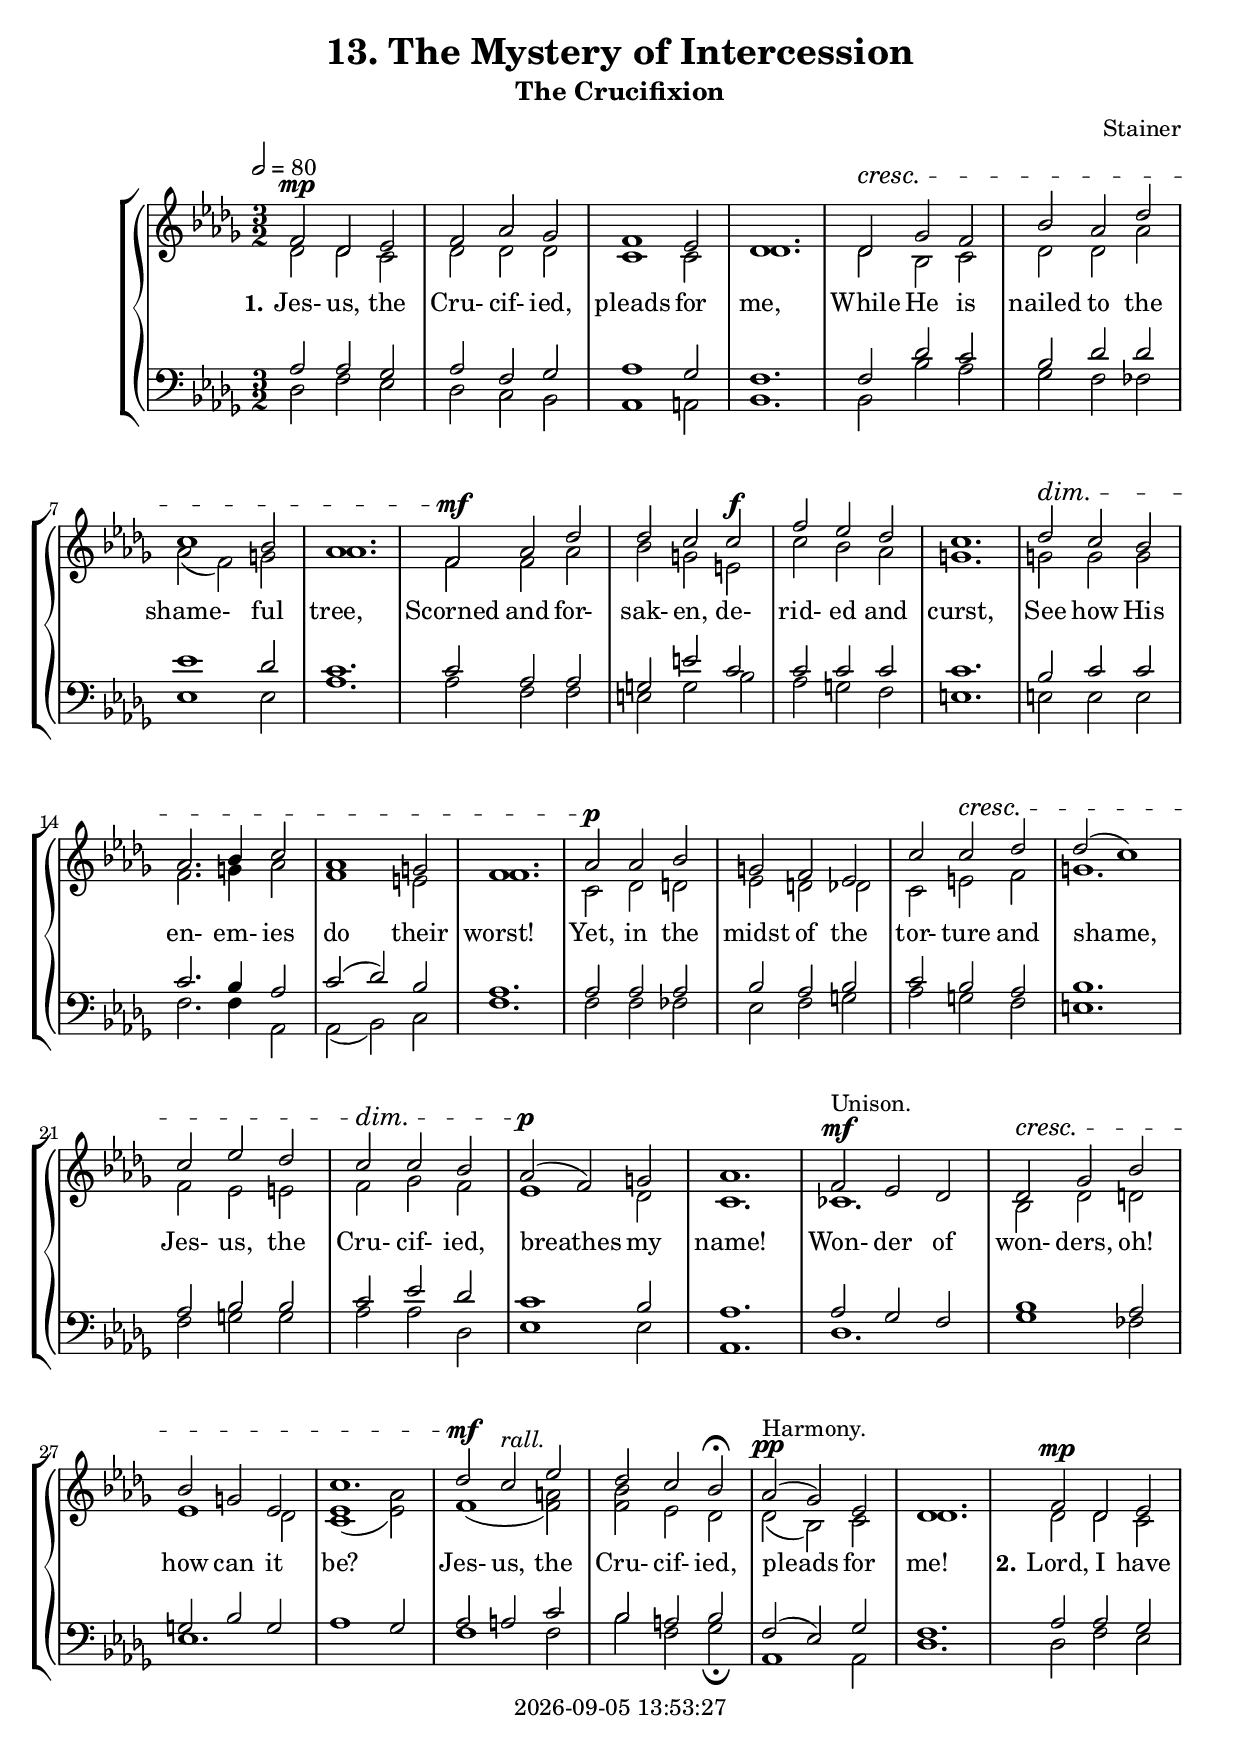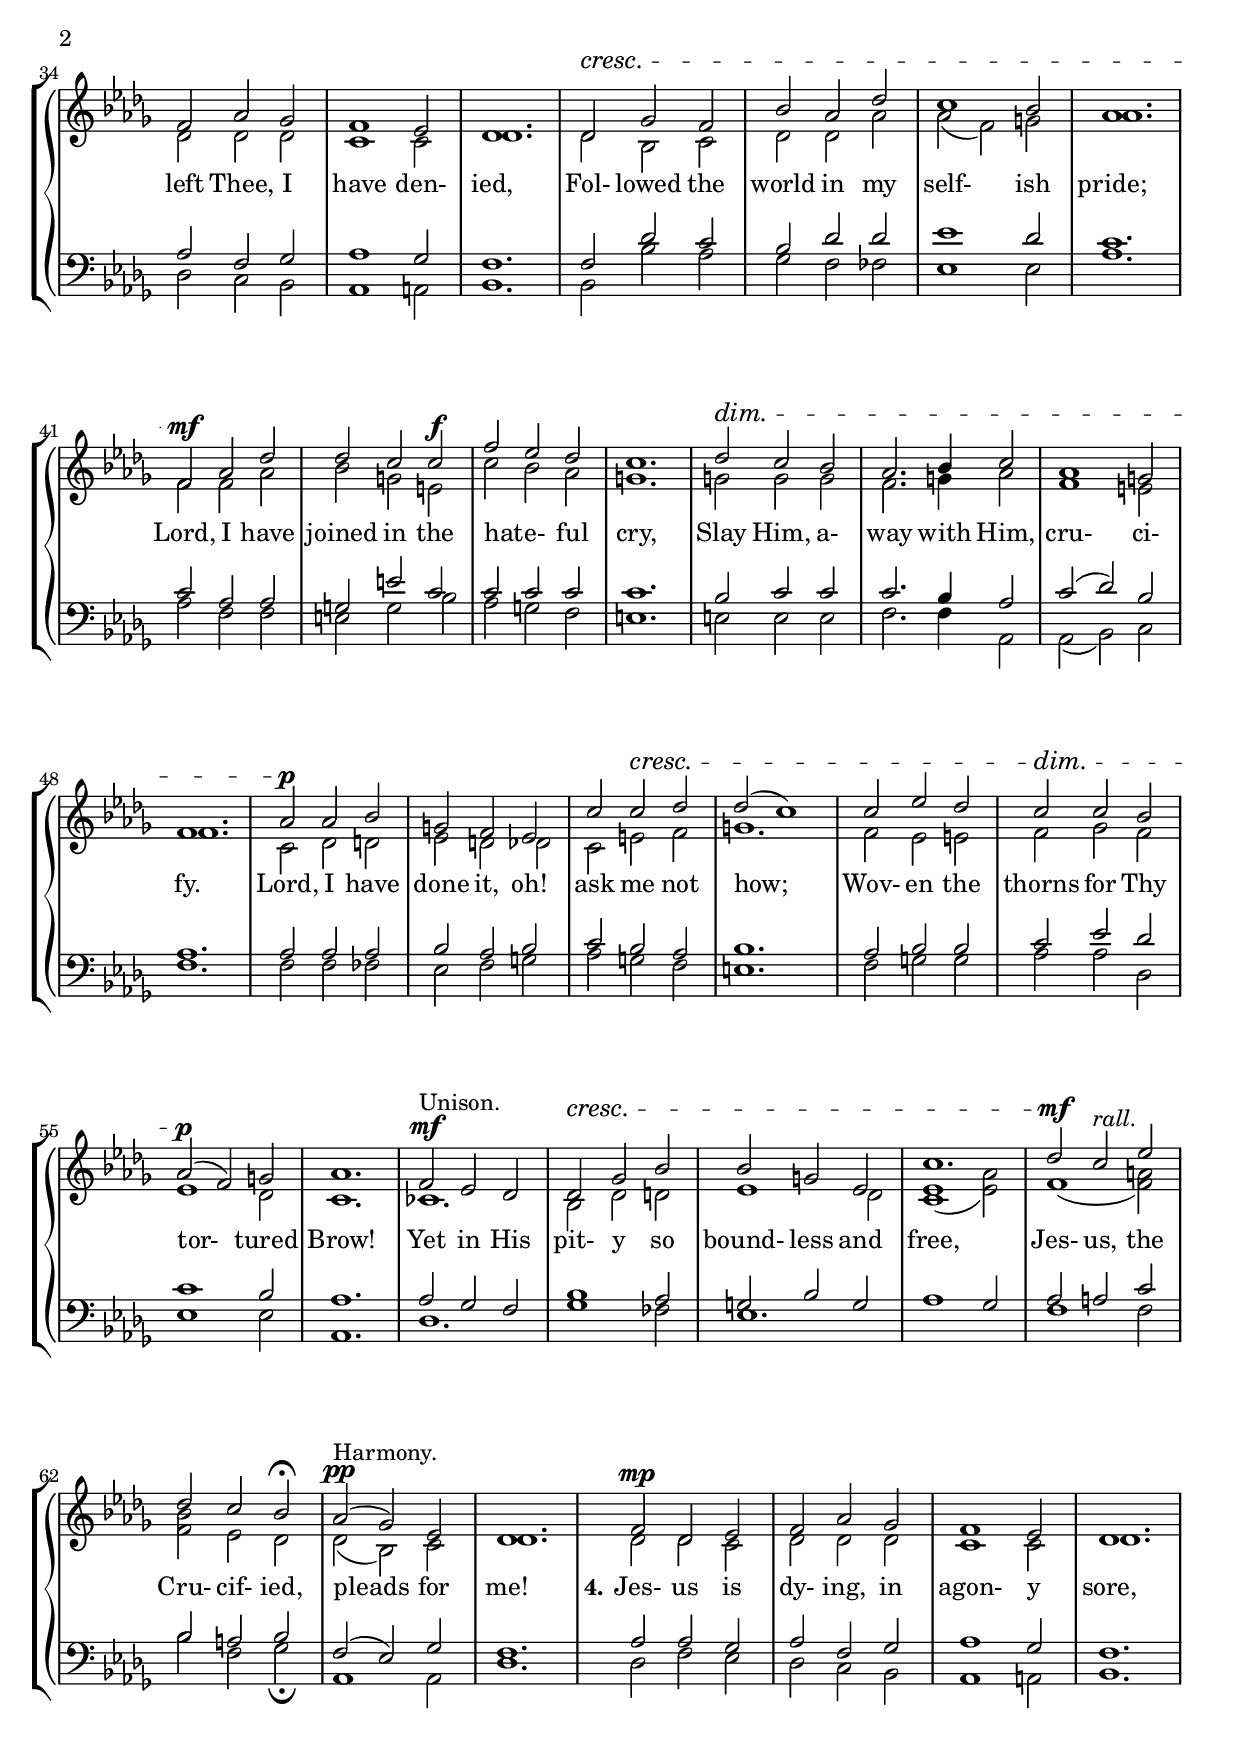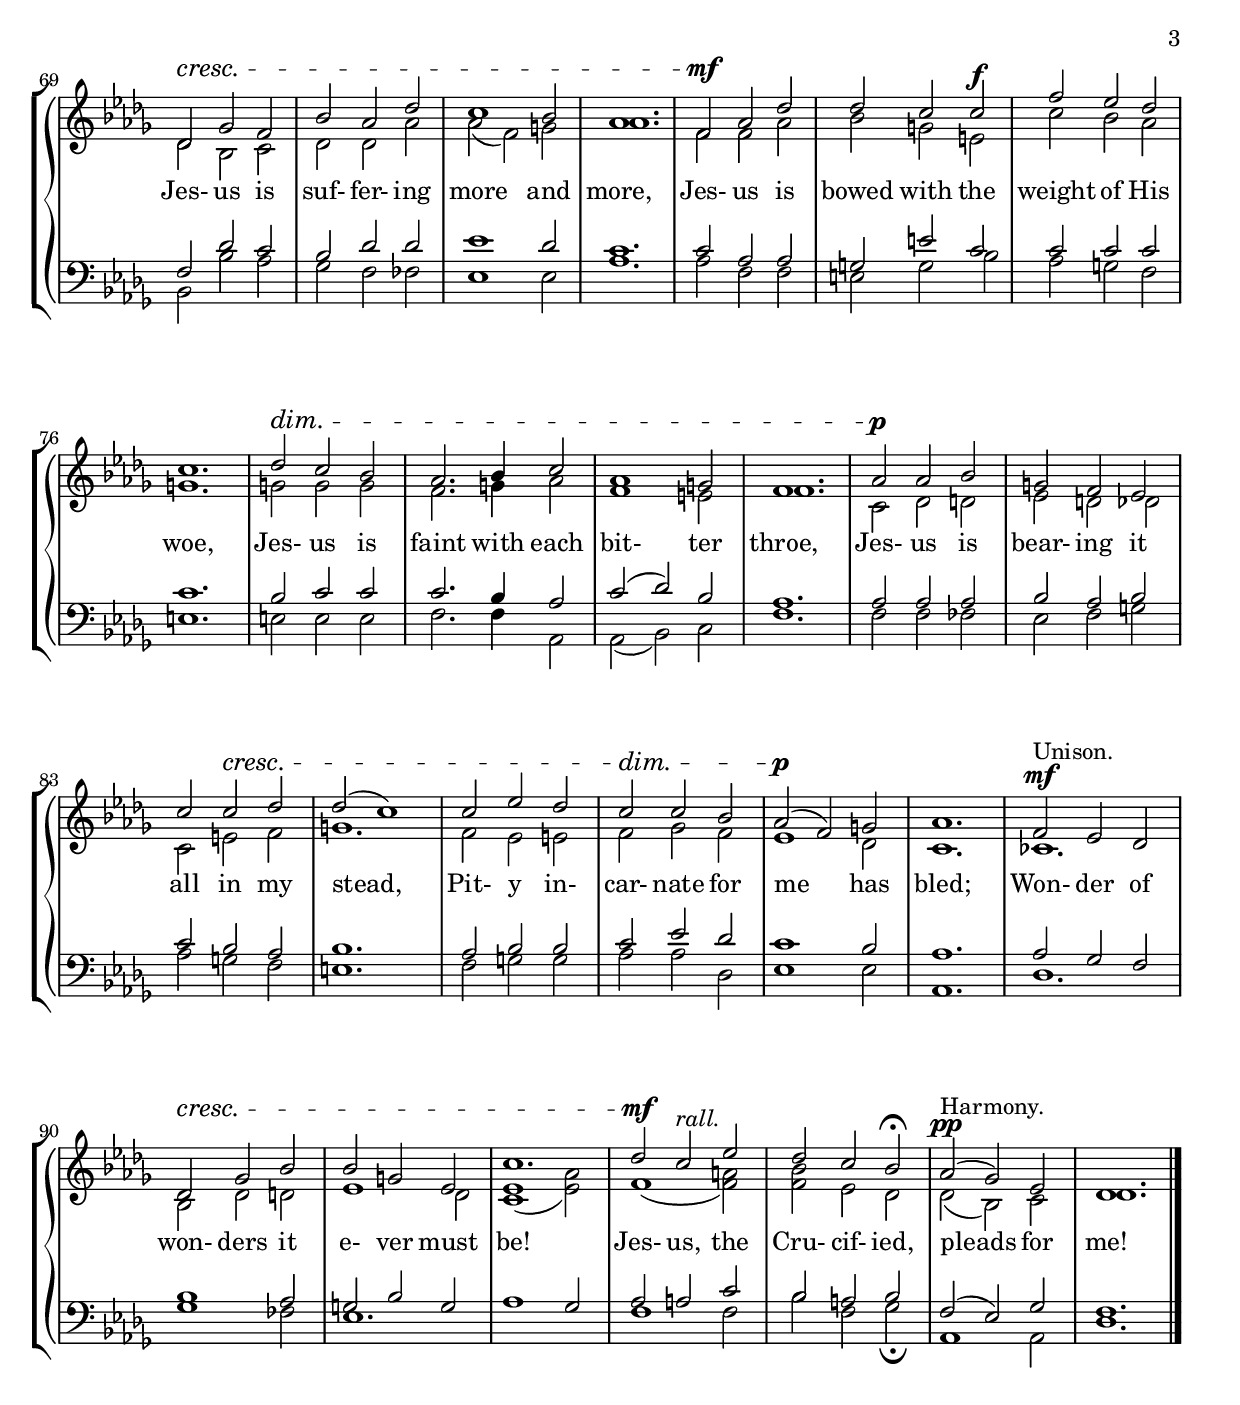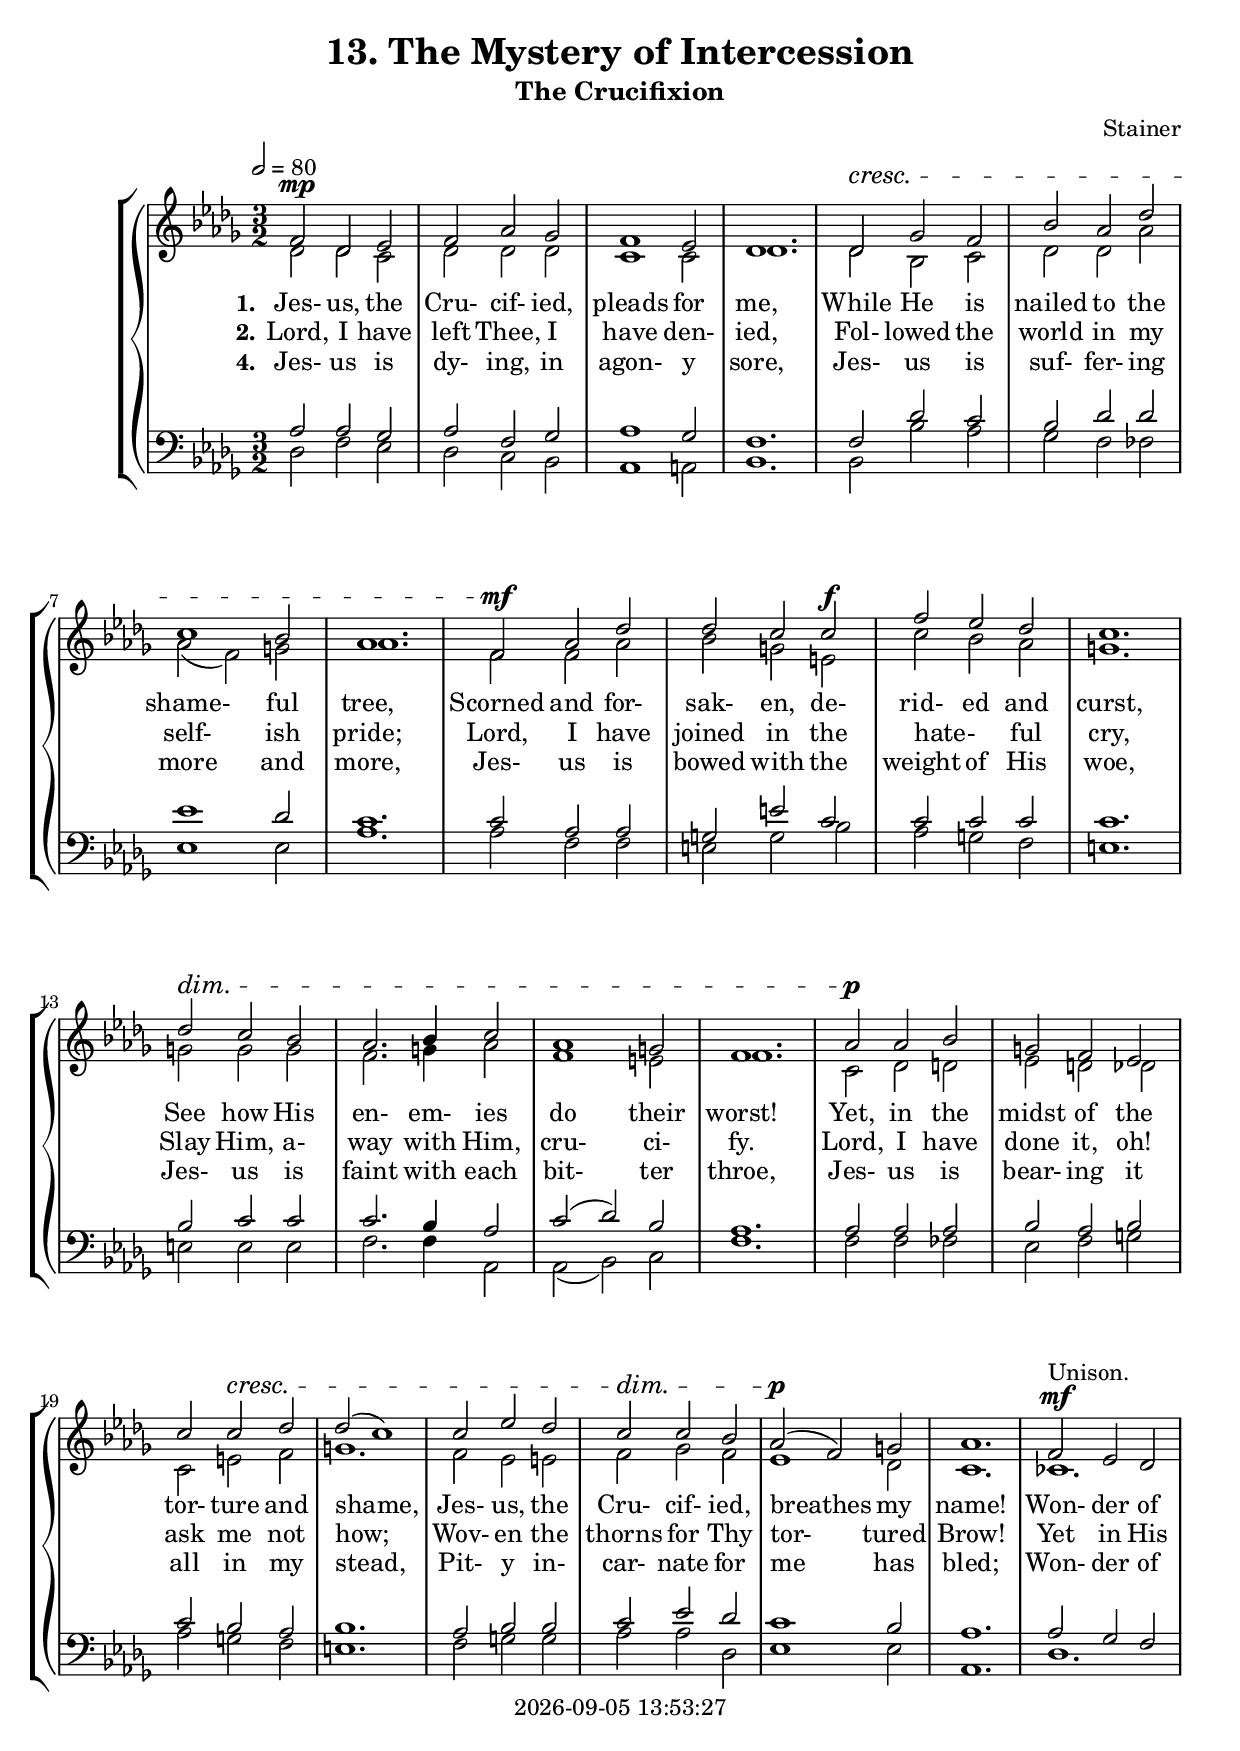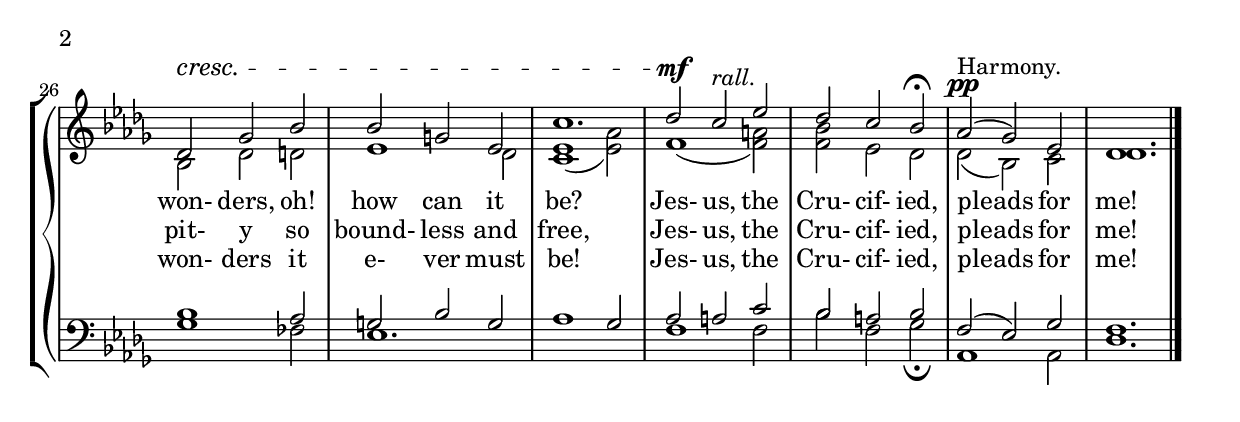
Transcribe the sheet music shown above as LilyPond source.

\version "2.19.82"

today = #(strftime "%Y-%m-%d %H:%M:%S" (localtime (current-time)))

\header {
% centered at top
%  dedication  = "dedication"
  title       = "13. The Mystery of Intercession"
  subtitle    = "The Crucifixion"
%  subsubtitle = "subsubtitle"
%  instrument  = "instrument"
  
% arrangement of following lines:
%
%  poet    composer
%  meter   arranger
%  piece       opus

  composer    = "Stainer"
%  arranger    = "arranger"
%  opus        = "opus"

%  poet        = "poet"
%  meter       = "meter"
%  piece       = "piece"

% centered at bottom
% tagline     = "tagline" % default lilypond version
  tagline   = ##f
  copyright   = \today
}

#(set-global-staff-size 20)

global = {
  \key des \major
  \time 3/2
  \tempo 2=80
}

wordsOne = \lyricmode {
  \set stanza = "1."
  Jes- us, the Cru- cif- ied, pleads for me,
  While He is nailed to the shame- ful tree,
  Scorned and for- sak- en, de- rid- ed and curst,
  See how His en- em- ies do their worst!
  Yet, in the midst of the tor- ture and shame,
  Jes- us, the Cru- cif- ied, breathes my name!
  Won- der of won- ders, oh! how can it be?
  Jes- us, the Cru- cif- ied, pleads for me!
}

wordsTwo = \lyricmode {
  \set stanza = "2."
  Lord, I have left Thee, I have den- ied,
  Fol- lowed the world in my self- ish pride;
  Lord, I have joined in the hate- _ ful cry,
  Slay Him, a- way with Him, cru- ci- fy.
  Lord, I have done it, oh! ask me not how;
  Wov- en the thorns for Thy tor- tured Brow!
  Yet in His pit- y so bound- less and free,
  Jes- us, the Cru- cif- ied, pleads for me!
}

wordsThree = \lyricmode {
  \set stanza = "3."
  Though thou has left Me and wandered a- way,
  Chos- en the dark- ness in- "stead of" the day;
  Though thou art cov- ered with man- y a stain,
  Though thou hast wound- ed Me oft and a- gain,
  Though thou hast fol- lowed thy way- ward will,
  Yet, in My pit- y, I love thee still.
  Won- der of win- ders it e- ver must be!
  Jes- us, the Cru- cif- ied, pleads for me!
}

wordsFour = \lyricmode {
  \set stanza = "4."
  Jes- us is dy- ing, in agon- y sore,
  Jes- us is suf- fer- ing more and more,
  Jes- us is bowed with the weight of His woe,
  Jes- us is faint with each bit- ter throe,
  Jes- us is bear- ing it all in my stead,
  Pit- y in- car- nate for me has bled;
  Won- der of won- ders it e- ver must be!
  Jes- us, the Cru- cif- ied, pleads for me!
}

soprano = \relative c' {
  \repeat volta 3 {
    f2^\mp des ees
    f2 aes ges
    f1 ees2
    des1.
    des2^\cresc ges f
    bes2 aes des
    c1 bes2
    aes1.
    f2^\mf aes des
    des2 c c^\f
    f2 ees des
    c1.
    des2^\dim c bes
    aes2. bes4 c2
    aes1 g2
    f1.
    aes2^\p aes bes
    g2 f ees
    c'2 c^\cresc des
    des2(c1)
    c2 ees des
    c2^\dim c bes
    aes^\p(f) g
    aes1.
    f2^\mf ^\markup Unison. ees des
    des2^\cresc ges bes
    bes2 g ees
    c'1.
    des2^\mf c ^\markup \italic rall. ees
    des2 c bes^\fermata
    aes2^\pp ^\markup Harmony. (ges) ees
    des1.
  }
}

alto = \relative c' {
  \repeat volta 3 {
    des2 des c
    des2 des des
    c1 c2
    des1.
    des2 bes c
    des2 des aes'
    aes2(f) g
    aes1.
    f2 f aes
    bes2 g e
    c'2 bes aes
    g1.
    g2 g g
    f2. g4 aes2
    f1 e2
    f1.c2 des d
    ees2 d des
    c2 e f
    g1.
    f2 ees e
    f2 ges f
    ees1 des2
    c1.
    ces1.
    bes2 des d
    ees1 des2
    <c ees>1(<ees aes>2)
    f1(<f a>2)
    <f bes>2 ees des
    des2(bes) c
    des1.
  }
}

tenor = \relative c' {
  \repeat volta 3 {
    aes2 aes ges
    aes2 f ges
    aes1 ges2
    f1.
    f2 des' c
    bes2 des des
    ees1 des2
    c1.
    c2 aes aes
    g2 e' c
    c2 c c
    c1.
    bes2 c c
    c2. bes4 aes2
    c2(des) bes
    aes1.
    aes2 aes aes
    bes2 aes bes
    c2 bes aes
    bes1.
    aes2 bes bes
    c2 ees des
    c1 bes2
    aes1.
    aes2 ges f
    bes1 aes2
    g2 bes g
    aes1 ges2
    aes2 a c
    bes2 a bes_\fermata
    f2(ees) ges
    f1.
  }
}

bass= \relative c {
  \repeat volta 3 {
    des2 f ees
    des2 c bes
    aes1 a2
    bes1.
    bes2 bes' aes
    ges2 f fes
    ees1 ees2
    aes1.
    aes2 f f
    e2 g bes
    aes2 g f
    e1.
    e2 e e
    f2. f4 aes,2
    aes2(bes) c
    f1.
    f2 f fes
    ees2 f g
    aes2 g f
    e1.
    f2 g g
    aes2 aes des,
    ees1 ees2
    aes,1.
    des1.
    ges1 fes2
    ees1.
    s1.
    f1 f2
    bes2 f ges
    aes,1 aes2
    des1.
  }
}

\book {
  \bookOutputSuffix "3"
  \score {
    \context GrandStaff <<
      <<
        \new ChoirStaff <<
                                % Joint soprano/alto staff
          \new Staff <<
            \new Voice = "soprano" { \global \voiceOne \soprano \bar "|."}
            \new Voice = "alto"    { \global \voiceTwo \alto             }
            \new Lyrics \lyricsto "soprano" { \wordsOne   }
            \new Lyrics \lyricsto "soprano" { \wordsTwo   }
%            \new Lyrics \lyricsto "soprano" { \wordsThree }
            \new Lyrics \lyricsto "soprano" { \wordsFour  }
          >>
                                % Joint tenor/bass staff
          \new Staff <<
            \clef "bass"
            \new Voice = "tenor" { \global \voiceOne \tenor }
            \new Voice = "bass"  { \global \voiceTwo \bass  }
          >>
        >>
      >>
    >>
    \layout {
      indent = 1.5\cm
      \context {
        \Staff \RemoveAllEmptyStaves
      }
    }
  }
}

\book {
  \bookOutputSuffix "1"
  \score {
    \context GrandStaff <<
      <<
        \new ChoirStaff <<
                                % Joint soprano/alto staff
          \new Staff <<
            \new Voice = "soprano" { \global \voiceOne \unfoldRepeats \soprano \bar "|."}
            \new Voice = "alto"    { \global \voiceTwo \unfoldRepeats \alto    }
            \new Lyrics \lyricsto "soprano" { \wordsOne
                                              \wordsTwo
 %                                             \wordsThree
                                              \wordsFour
                                            }
          >>
                                % Joint tenor/bass staff
          \new Staff <<
            \clef "bass"
            \new Voice = "tenor" { \global \voiceOne \unfoldRepeats \tenor }
            \new Voice = "bass"  { \global \voiceTwo \unfoldRepeats \bass  }
          >>
        >>
      >>
    >>
    \layout {
      indent = 1.5\cm
      \context {
        \Staff \RemoveAllEmptyStaves
      }
    }
  }
}
